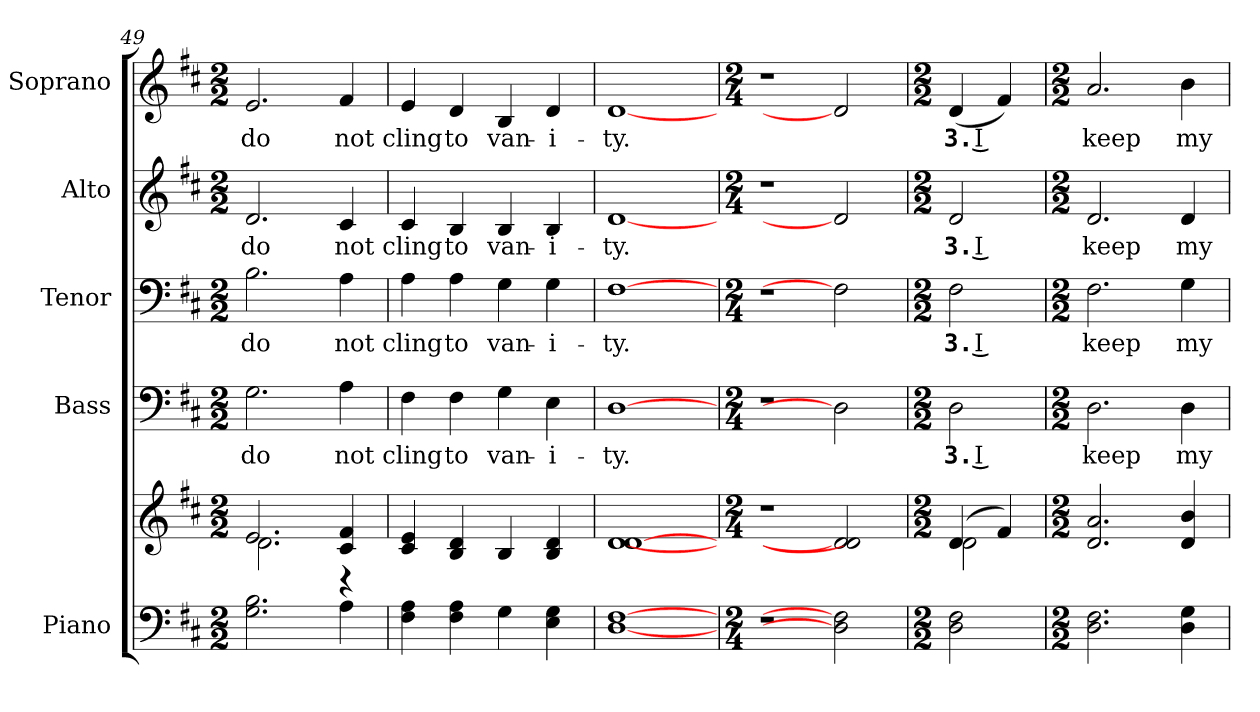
**kern	**kern	**kern	**text	**kern	**text	**kern	**text	**kern	**text
*part5	*part5	*part4	*part4	*part3	*part3	*part2	*part2	*part1	*part1
*staff6	*staff5	*staff4	*staff4	*staff3	*staff3	*staff2	*staff2	*staff1	*staff1
*I"Piano	*	*I"Bass	*	*I"Tenor	*	*I"Alto	*	*I"Soprano	*
*I'Pno.	*	*I'B.	*	*I'T.	*	*I'A.	*	*I'S.	*
*clefF4	*clefG2	*clefF4	*	*clefF4	*	*clefG2	*	*clefG2	*
*k[f#c#]	*k[f#c#]	*k[f#c#]	*	*k[f#c#]	*	*k[f#c#]	*	*k[f#c#]	*
*D:	*D:	*D:	*	*D:	*	*D:	*	*D:	*
*M2/2	*M2/2	*M2/2	*	*M2/2	*	*M2/2	*	*M2/2	*
=49	=49	=49	=49	=49	=49	=49	=49	=49	=49
*	*^	*	*	*	*	*	*	*	*
!	!	!	!	!LO:LY:b:color=#000000	!	!	!	!	!	!
!	!	!	!	!	!	!LO:LY:b:color=#000000	!	!	!	!
!	!	!	!	!	!	!	!	!LO:LY:b:color=#000000	!	!
!	!	!	!	!	!	!	!	!	!	!LO:LY:b:color=#000000
2.Gi\ 2.Bi	2.ei/	2.di\	2.Gi\	do	2.Bi\	do	2.di/	do	2.ei/	do
!	!	!	!	!LO:LY:b:color=#000000	!	!	!	!	!	!
!	!	!	!	!	!	!LO:LY:b:color=#000000	!	!	!	!
!	!	!	!	!	!	!	!	!LO:LY:b:color=#000000	!	!
!	!	!	!	!	!	!	!	!	!	!LO:LY:b:color=#000000
4Ai\	4c#i/ 4f#i	4r	4Ai\	not	4Ai\	not	4c#i/	not	4f#i/	not
*	*v	*v	*	*	*	*	*	*	*	*
=50	=50	=50	=50	=50	=50	=50	=50	=50	=50
*	*^	*	*	*	*	*	*	*	*
!	!	!	!	!LO:LY:b:color=#000000	!	!	!	!	!	!
*	*v	*v	*	*	*	*	*	*	*	*
*	*^	*	*	*	*	*	*	*	*
!	!	!	!	!	!	!LO:LY:b:color=#000000	!	!	!	!
*	*v	*v	*	*	*	*	*	*	*	*
*	*^	*	*	*	*	*	*	*	*
!	!	!	!	!	!	!	!	!LO:LY:b:color=#000000	!	!
*	*v	*v	*	*	*	*	*	*	*	*
*	*^	*	*	*	*	*	*	*	*
!	!	!	!	!	!	!	!	!	!	!LO:LY:b:color=#000000
*	*v	*v	*	*	*	*	*	*	*	*
4F#i\ 4Ai	4c#i/ 4ei	4F#i\	cling	4Ai\	cling	4c#i/	cling	4ei/	cling
!	!	!	!LO:LY:b:color=#000000	!	!	!	!	!	!
!	!	!	!	!	!LO:LY:b:color=#000000	!	!	!	!
!	!	!	!	!	!	!	!LO:LY:b:color=#000000	!	!
!	!	!	!	!	!	!	!	!	!LO:LY:b:color=#000000
4F#i\ 4Ai	4Bi/ 4di	4F#i\	to	4Ai\	to	4Bi/	to	4di/	to
!	!	!	!LO:LY:b:color=#000000	!	!	!	!	!	!
!	!	!	!	!	!LO:LY:b:color=#000000	!	!	!	!
!	!	!	!	!	!	!	!LO:LY:b:color=#000000	!	!
!	!	!	!	!	!	!	!	!	!LO:LY:b:color=#000000
4Gi\	4Bi/	4Gi\	van-	4Gi\	van-	4Bi/	van-	4Bi/	van-
!	!	!	!LO:LY:b:color=#000000	!	!	!	!	!	!
!	!	!	!	!	!LO:LY:b:color=#000000	!	!	!	!
!	!	!	!	!	!	!	!LO:LY:b:color=#000000	!	!
!	!	!	!	!	!	!	!	!	!LO:LY:b:color=#000000
4Ei\ 4Gi	4Bi/ 4di	4Ei\	-i-	4Gi\	-i-	4Bi/	-i-	4di/	-i-
=51	=51	=51	=51	=51	=51	=51	=51	=51	=51
!	!	!	!LO:LY:b:color=#000000	!	!	!	!	!	!
!	!	!	!	!	!LO:LY:b:color=#000000	!	!	!	!
!	!	!	!	!	!	!	!LO:LY:b:color=#000000	!	!
!	!	!	!	!	!	!	!	!	!LO:LY:b:color=#000000
[1Di [1F#i	[1di [1di	[1Di	-ty.	[1F#i	-ty.	[1di	-ty.	[1di	-ty.
!!LO:PB:g=z
=52	=52	=52	=52	=52	=52	=52	=52	=52	=52
*M2/4	*M2/4	*M2/4	*	*M2/4	*	*M2/4	*	*M2/4	*
!LO:N:vis=1	!LO:N:vis=1	!LO:N:vis=1	!	!LO:N:vis=1	!	!LO:N:vis=1	!	!LO:N:vis=1	!
2r	2r	2r	.	2r	.	2r	.	2r	.
2Di] 2F#i]	2di] 2di]	2Di]	.	2F#i]	.	2di]	.	2di]	.
=53	=53	=53	=53	=53	=53	=53	=53	=53	=53
*M2/2	*M2/2	*M2/2	*	*M2/2	*	*M2/2	*	*M2/2	*
*	*^	*	*	*	*	*	*	*	*
!	!	!	!	!LO:LY:b:color=#000000	!	!	!	!	!	!
!	!	!	!	!	!	!LO:LY:b:color=#000000	!	!	!	!
!	!	!	!	!	!	!	!	!LO:LY:b:color=#000000	!	!
!	!	!	!	!	!	!	!	!	!	!LO:LY:b:color=#000000
2Di\ 2F#i	(4di/	2di\	2Di\	3. I	2F#i\	3. I	2di/	3. I	(4di/	3. I
.	4f#i/)	.	.	.	.	.	.	.	4f#i/)	.
*	*v	*v	*	*	*	*	*	*	*	*
=54	=54	=54	=54	=54	=54	=54	=54	=54	=54
*M2/2	*M2/2	*M2/2	*	*M2/2	*	*M2/2	*	*M2/2	*
!	!	!	!LO:LY:b:color=#000000	!	!	!	!	!	!
!	!	!	!	!	!LO:LY:b:color=#000000	!	!	!	!
!	!	!	!	!	!	!	!LO:LY:b:color=#000000	!	!
!	!	!	!	!	!	!	!	!	!LO:LY:b:color=#000000
2.Di\ 2.F#i	2.di/ 2.ai	2.Di\	keep	2.F#i\	keep	2.di/	keep	2.ai/	keep
!	!	!	!LO:LY:b:color=#000000	!	!	!	!	!	!
!	!	!	!	!	!LO:LY:b:color=#000000	!	!	!	!
!	!	!	!	!	!	!	!LO:LY:b:color=#000000	!	!
!	!	!	!	!	!	!	!	!	!LO:LY:b:color=#000000
4Di\ 4Gi	4di/ 4bi	4Di\	my	4Gi\	my	4di/	my	4bi\	my
=	=	=	=	=	=	=	=	=	=
*-	*-	*-	*-	*-	*-	*-	*-	*-	*-
